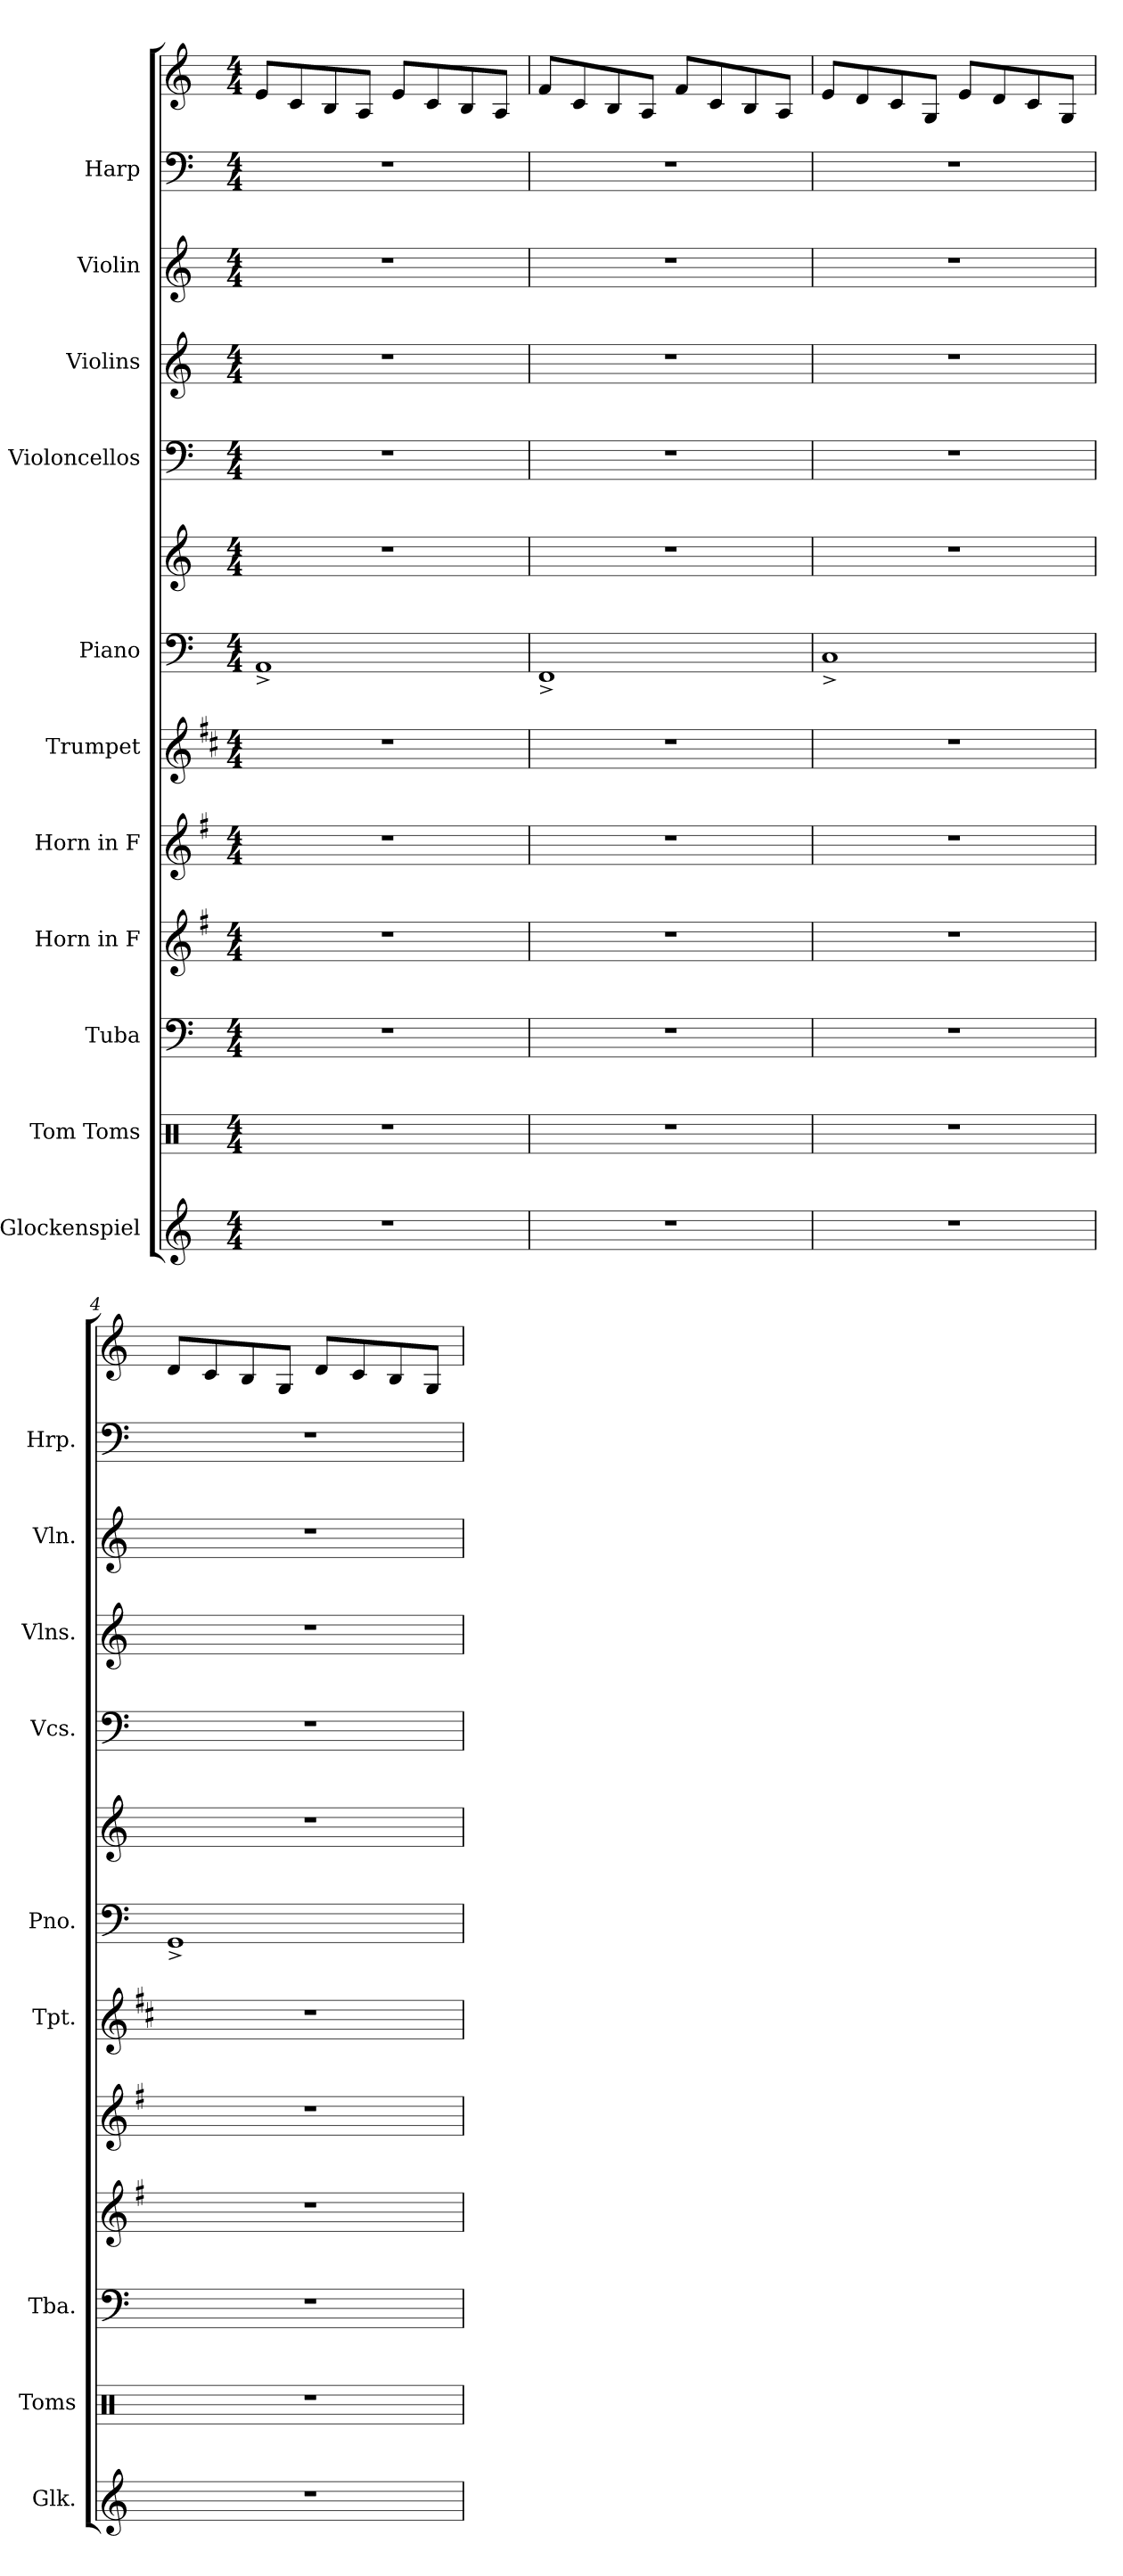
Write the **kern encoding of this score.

**kern	**kern	**kern	**kern	**kern	**kern	**kern	**kern	**kern	**kern	**kern	**kern	**kern
*part11	*part10	*part9	*part8	*part7	*part6	*part5	*part5	*part4	*part3	*part2	*part1	*part1
*staff13	*staff12	*staff11	*staff10	*staff9	*staff8	*staff7	*staff6	*staff5	*staff4	*staff3	*staff2	*staff1
*I"Glockenspiel	*I"Tom Toms	*I"Tuba	*I"Horn in F	*I"Horn in F	*I"Trumpet	*I"Piano	*	*I"Violoncellos	*I"Violins	*I"Violin	*I"Harp	*
*I'Glk.	*I'Toms	*I'Tba.	*	*	*I'Tpt.	*I'Pno.	*	*I'Vcs.	*I'Vlns.	*I'Vln.	*I'Hrp.	*
*clefG2	*clefX	*clefF4	*clefG2	*clefG2	*clefG2	*clefF4	*clefG2	*clefF4	*clefG2	*clefG2	*clefF4	*clefG2
*ITrd-14c-24	*	*	*ITrd4c7	*ITrd4c7	*ITrd1c2	*	*	*	*	*	*	*
*k[]	*k[]	*k[]	*k[]	*k[]	*k[]	*k[]	*k[]	*k[]	*k[]	*k[]	*k[]	*k[]
*M4/4	*M4/4	*M4/4	*M4/4	*M4/4	*M4/4	*M4/4	*M4/4	*M4/4	*M4/4	*M4/4	*M4/4	*M4/4
*MM60	*MM60	*MM60	*MM60	*MM60	*MM60	*MM60	*MM60	*MM60	*MM60	*MM60	*MM60	*MM60
=1	=1	=1	=1	=1	=1	=1	=1	=1	=1	=1	=1	=1
1r	1r	1r	1r	1r	1r	1AA^	1r	1r	1r	1r	1r	8e/L
.	.	.	.	.	.	.	.	.	.	.	.	8c/
.	.	.	.	.	.	.	.	.	.	.	.	8B/
.	.	.	.	.	.	.	.	.	.	.	.	8A/J
.	.	.	.	.	.	.	.	.	.	.	.	8e/L
.	.	.	.	.	.	.	.	.	.	.	.	8c/
.	.	.	.	.	.	.	.	.	.	.	.	8B/
.	.	.	.	.	.	.	.	.	.	.	.	8A/J
=2	=2	=2	=2	=2	=2	=2	=2	=2	=2	=2	=2	=2
1r	1r	1r	1r	1r	1r	1FF^	1r	1r	1r	1r	1r	8f/L
.	.	.	.	.	.	.	.	.	.	.	.	8c/
.	.	.	.	.	.	.	.	.	.	.	.	8B/
.	.	.	.	.	.	.	.	.	.	.	.	8A/J
.	.	.	.	.	.	.	.	.	.	.	.	8f/L
.	.	.	.	.	.	.	.	.	.	.	.	8c/
.	.	.	.	.	.	.	.	.	.	.	.	8B/
.	.	.	.	.	.	.	.	.	.	.	.	8A/J
=3	=3	=3	=3	=3	=3	=3	=3	=3	=3	=3	=3	=3
1r	1r	1r	1r	1r	1r	1C^	1r	1r	1r	1r	1r	8e/L
.	.	.	.	.	.	.	.	.	.	.	.	8d/
.	.	.	.	.	.	.	.	.	.	.	.	8c/
.	.	.	.	.	.	.	.	.	.	.	.	8G/J
.	.	.	.	.	.	.	.	.	.	.	.	8e/L
.	.	.	.	.	.	.	.	.	.	.	.	8d/
.	.	.	.	.	.	.	.	.	.	.	.	8c/
.	.	.	.	.	.	.	.	.	.	.	.	8G/J
!!LO:PB:g=z
=4	=4	=4	=4	=4	=4	=4	=4	=4	=4	=4	=4	=4
1r	1r	1r	1r	1r	1r	1GG^	1r	1r	1r	1r	1r	8d/L
.	.	.	.	.	.	.	.	.	.	.	.	8c/
.	.	.	.	.	.	.	.	.	.	.	.	8B/
.	.	.	.	.	.	.	.	.	.	.	.	8G/J
.	.	.	.	.	.	.	.	.	.	.	.	8d/L
.	.	.	.	.	.	.	.	.	.	.	.	8c/
.	.	.	.	.	.	.	.	.	.	.	.	8B/
.	.	.	.	.	.	.	.	.	.	.	.	8G/J
=	=	=	=	=	=	=	=	=	=	=	=	=
*-	*-	*-	*-	*-	*-	*-	*-	*-	*-	*-	*-	*-
